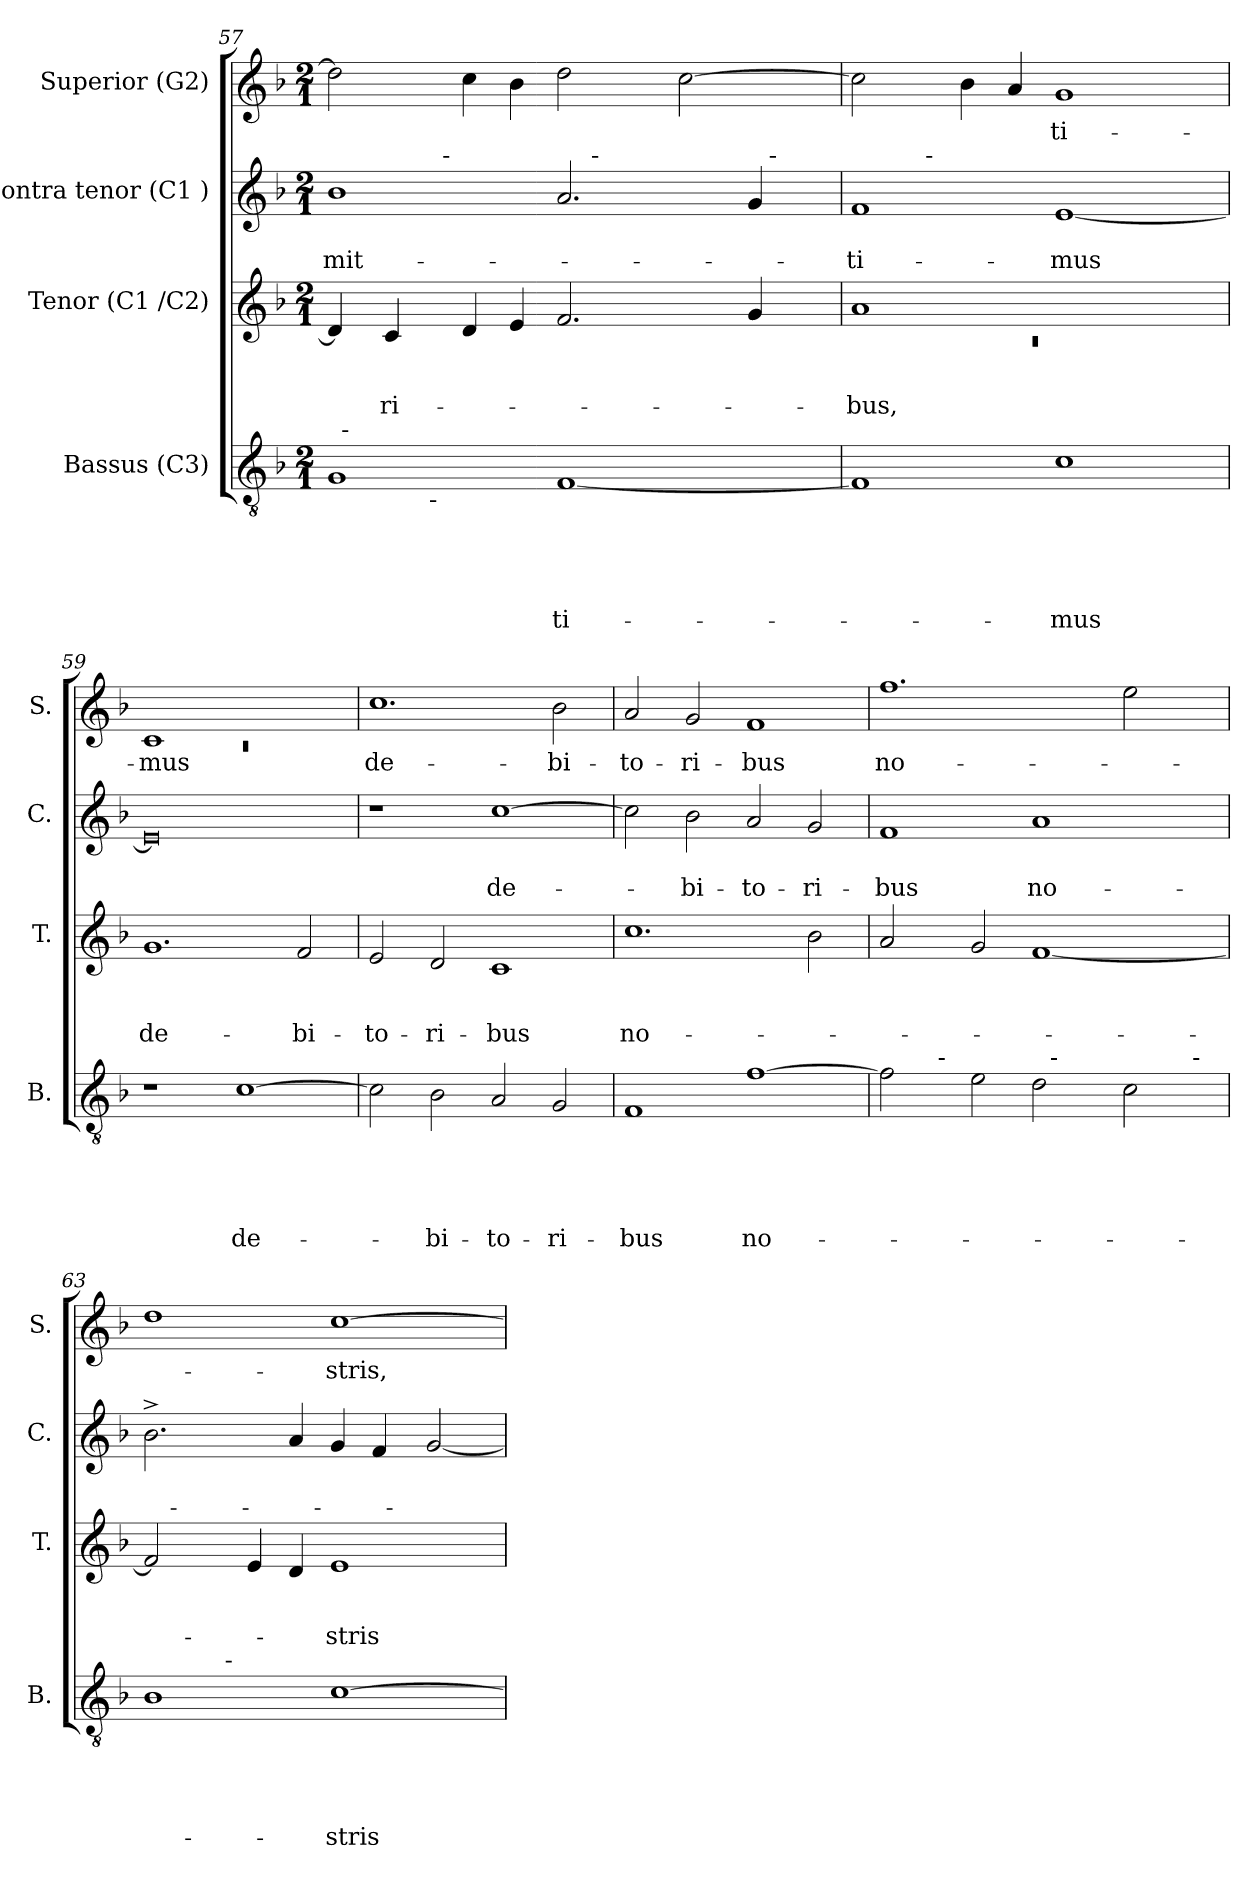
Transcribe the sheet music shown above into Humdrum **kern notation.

**kern	**text	**text	**text	**text	**text	**kern	**text	**text	**text	**kern	**text	**text	**kern	**text
*part4	*part4	*part4	*part4	*part4	*part4	*part3	*part3	*part3	*part3	*part2	*part2	*part2	*part1	*part1
*staff4	*staff4	*staff4	*staff4	*staff4	*staff4	*staff3	*staff3	*staff3	*staff3	*staff2	*staff2	*staff2	*staff1	*staff1
*I"Bassus (C3)	*	*	*	*	*	*I"Tenor (C1 /C2)	*	*	*	*I"Contra tenor (C1 )	*	*	*I"Superior (G2)	*
*I'B.	*	*	*	*	*	*I'T.	*	*	*	*I'C.	*	*	*I'S.	*
!!LO:PB:g=z
*clefGv2	*	*	*	*	*	*clefG2	*	*	*	*clefG2	*	*	*clefG2	*
*k[b-]	*	*	*	*	*	*k[b-]	*	*	*	*k[b-]	*	*	*k[b-]	*
*F:	*	*	*	*	*	*F:	*	*	*	*F:	*	*	*F:	*
*M2/1	*	*	*	*	*	*M2/1	*	*	*	*M2/1	*	*	*M2/1	*
=57	=57	=57	=57	=57	=57	=57	=57	=57	=57	=57	=57	=57	=57	=57
!	!	!	!	!	!	!	!	!	!	!	!	!LO:LY:b	!	!
*^	*	*	*	*	*	*	*	*	*	*^	*	*	*	*
*	*^	*	*	*	*	*	*	*	*	*	*	*^	*	*	*	*
*	*	*	*	*	*	*	*	*	*	*	*	*	*	*^	*	*	*	*
1G	32ryy	4ryy	.	.	.	.	.	4d/]	.	.	.	1b-	4..ryy	1ryy	1ryy	.	-mit-	2dd\]	.
!	!LO:TX:a:t=-	!	!	!	!	!	!	!	!	!	!	!	!	!	!	!	!	!	!
.	1ryy	.	.	.	.	.	.	.	.	.	.	.	.	.	.	.	.	.	.
!	!	!	!	!	!	!	!	!	!	!	!LO:LY:b	!	!	!	!	!	!	!	!
.	.	8ryy	.	.	.	.	.	4c/	.	.	-ri-	.	.	.	.	.	.	.	.
.	.	32ryy	.	.	.	.	.	.	.	.	.	.	.	.	.	.	.	.	.
!	!	!LO:TX:b:t=-	!	!	!	!	!	!	!	!	!	!	!	!	!	!	!	!	!
.	.	1ryy	.	.	.	.	.	.	.	.	.	.	.	.	.	.	.	.	.
!	!	!	!	!	!	!	!	!	!	!	!	!	!LO:TX:a:t=-	!	!	!	!	!	!
.	.	.	.	.	.	.	.	.	.	.	.	.	1ryy	.	.	.	.	.	.
.	.	.	.	.	.	.	.	4d/	.	.	.	.	.	.	.	.	.	4cc\	.
.	.	.	.	.	.	.	.	4e/	.	.	.	.	.	.	.	.	.	4b-\	.
!	!	!	!	!	!	!	!LO:LY:b	!	!	!	!	!	!	!	!	!	!	!	!
[<1F	.	.	.	.	.	.	-ti-	2.f/	.	.	.	2.a/	.	16.ryy	2ryy	.	.	2dd\	.
.	2ryy	.	.	.	.	.	.	.	.	.	.	.	.	.	.	.	.	.	.
!	!	!	!	!	!	!	!	!	!	!	!	!	!	!LO:TX:a:t=-	!	!	!	!	!
.	.	.	.	.	.	.	.	.	.	.	.	.	.	2ryy	.	.	.	.	.
.	.	2ryy	.	.	.	.	.	.	.	.	.	.	.	.	.	.	.	.	.
.	.	.	.	.	.	.	.	.	.	.	.	.	2ryy	.	.	.	.	.	.
.	.	.	.	.	.	.	.	.	.	.	.	.	.	.	4ryy	.	.	[>2cc\	.
.	4...ryy	.	.	.	.	.	.	.	.	.	.	.	.	.	.	.	.	.	.
.	.	.	.	.	.	.	.	.	.	.	.	.	.	4ryy	.	.	.	.	.
.	.	.	.	.	.	.	.	4g/	.	.	.	4g/	.	.	16ryy	.	.	.	.
!	!	!	!	!	!	!	!	!	!	!	!	!	!	!	!LO:TX:a:t=-	!	!	!	!
.	.	.	.	.	.	.	.	.	.	.	.	.	.	.	8.ryy	.	.	.	.
.	.	.	.	.	.	.	.	.	.	.	.	.	.	8ryy	.	.	.	.	.
.	.	16.ryy	.	.	.	.	.	.	.	.	.	.	.	.	.	.	.	.	.
.	.	.	.	.	.	.	.	.	.	.	.	.	16ryy	.	.	.	.	.	.
.	.	.	.	.	.	.	.	.	.	.	.	.	.	32ryy	.	.	.	.	.
=58	=58	=58	=58	=58	=58	=58	=58	=58	=58	=58	=58	=58	=58	=58	=58	=58	=58	=58	=58
*	*	*	*	*	*	*	*	*^	*	*	*	*	*	*	*	*	*	*	*
!	!	!	!	!	!	!	!	!	!LO:N:vis=1	!	!	!LO:LY:b	!	!	!	!	!	!LO:LY:b	!	!
*v	*v	*v	*	*	*	*	*	*	*	*	*	*	*	*v	*v	*v	*	*	*	*
1F]	.	.	.	.	.	1a	0rc	.	.	-bus,	1f	4ryy	.	-ti-	2cc\]	.
.	.	.	.	.	.	.	.	.	.	.	.	16.ryy	.	.	.	.
!	!	!	!	!	!	!	!	!	!	!	!	!LO:TX:a:t=-	!	!	!	!
.	.	.	.	.	.	.	.	.	.	.	.	1ryy	.	.	.	.
.	.	.	.	.	.	.	.	.	.	.	.	.	.	.	4b-\	.
.	.	.	.	.	.	.	.	.	.	.	.	.	.	.	4a/	.
!	!	!	!	!	!LO:LY:b	!	!	!	!	!	!	!	!	!LO:LY:b	!	!LO:LY:b
1c	.	.	.	.	-mus	1ryy	.	.	.	.	[<1e	.	.	-mus	1g	-ti-
.	.	.	.	.	.	.	.	.	.	.	.	2ryy	.	.	.	.
.	.	.	.	.	.	.	.	.	.	.	.	8ryy	.	.	.	.
.	.	.	.	.	.	.	.	.	.	.	.	32ryy	.	.	.	.
=59	=59	=59	=59	=59	=59	=59	=59	=59	=59	=59	=59	=59	=59	=59	=59	=59
*	*	*	*	*	*	*	*	*	*	*	*	*	*	*	*^	*
!	!	!	!	!	!	!	!	!	!	!LO:LY:b	!	!	!	!	!	!LO:N:vis=1	!LO:LY:b
*	*	*	*	*	*	*v	*v	*	*	*	*	*	*	*	*	*	*
*	*	*	*	*	*	*	*	*	*	*v	*v	*	*	*	*	*
1r	.	.	.	.	.	1.g	.	.	de-	0e]	.	.	1c	0rc	-mus
!	!	!	!	!	!LO:LY:b	!	!	!	!	!	!	!	!	!	!
[>1c	.	.	.	.	de-	.	.	.	.	.	.	.	1ryy	.	.
!	!	!	!	!	!	!	!	!	!LO:LY:b	!	!	!	!	!	!
.	.	.	.	.	.	2f/	.	.	-bi-	.	.	.	.	.	.
*	*	*	*	*	*	*	*	*	*	*	*	*	*v	*v	*
=60	=60	=60	=60	=60	=60	=60	=60	=60	=60	=60	=60	=60	=60	=60
!	!	!	!	!	!	!	!	!	!LO:LY:b	!	!	!	!	!LO:LY:b
2c\]	.	.	.	.	.	2e/	.	.	-to-	1r	.	.	1.cc	de-
!	!	!	!	!	!LO:LY:b	!	!	!	!LO:LY:b	!	!	!	!	!
2B-\	.	.	.	.	-bi-	2d/	.	.	-ri-	.	.	.	.	.
!	!	!	!	!	!LO:LY:b	!	!	!	!LO:LY:b	!	!	!LO:LY:b	!	!
2A/	.	.	.	.	-to-	1c	.	.	-bus	[>1cc	.	de-	.	.
!	!	!	!	!	!LO:LY:b	!	!	!	!	!	!	!	!	!LO:LY:b
2G/	.	.	.	.	-ri-	.	.	.	.	.	.	.	2b-\	-bi-
=61	=61	=61	=61	=61	=61	=61	=61	=61	=61	=61	=61	=61	=61	=61
!	!	!	!	!	!LO:LY:b	!	!	!	!LO:LY:b	!	!	!	!	!LO:LY:b
1F	.	.	.	.	-bus	1.cc	.	.	no-	2cc\]	.	.	2a/	-to-
!	!	!	!	!	!	!	!	!	!	!	!	!LO:LY:b	!	!LO:LY:b
.	.	.	.	.	.	.	.	.	.	2b-\	.	-bi-	2g/	-ri-
!	!	!	!	!	!LO:LY:b	!	!	!	!	!	!	!LO:LY:b	!	!LO:LY:b
[<1f	.	.	.	.	no-	.	.	.	.	2a/	.	-to-	1f	-bus
!	!	!	!	!	!	!	!	!	!	!	!	!LO:LY:b	!	!
.	.	.	.	.	.	2b-\	.	.	.	2g/	.	-ri-	.	.
!!LO:LB:g=z
=62	=62	=62	=62	=62	=62	=62	=62	=62	=62	=62	=62	=62	=62	=62
!	!	!	!	!	!	!	!	!	!	!	!	!LO:LY:b	!	!LO:LY:b
*^	*	*	*	*	*	*	*	*	*	*	*	*	*	*
*	*^	*	*	*	*	*	*	*	*	*	*	*	*	*	*
*	*	*^	*	*	*	*	*	*	*	*	*	*	*	*	*	*
2f\]	4ryy	1ryy	1ryy	.	.	.	.	.	2a/	.	.	.	1f	.	-bus	1.ff	no-
.	16ryy	.	.	.	.	.	.	.	.	.	.	.	.	.	.	.	.
!	!LO:TX:a:t=-	!	!	!	!	!	!	!	!	!	!	!	!	!	!	!	!
.	1ryy	.	.	.	.	.	.	.	.	.	.	.	.	.	.	.	.
2e\	.	.	.	.	.	.	.	.	2g/	.	.	.	.	.	.	.	.
!	!	!	!	!	!	!	!	!	!	!	!	!	!	!	!LO:LY:b	!	!
2d\	.	16ryy	2ryy	.	.	.	.	.	[<1f	.	.	.	1a	.	no-	.	.
!	!	!LO:TX:a:t=-	!	!	!	!	!	!	!	!	!	!	!	!	!	!	!
.	.	2...ryy	.	.	.	.	.	.	.	.	.	.	.	.	.	.	.
.	2ryy	.	.	.	.	.	.	.	.	.	.	.	.	.	.	.	.
2c\	.	.	4ryy	.	.	.	.	.	.	.	.	.	.	.	.	2ee\	.
.	.	.	16.ryy	.	.	.	.	.	.	.	.	.	.	.	.	.	.
.	8.ryy	.	.	.	.	.	.	.	.	.	.	.	.	.	.	.	.
!	!	!	!LO:TX:a:t=-	!	!	!	!	!	!	!	!	!	!	!	!	!	!
.	.	.	8ryy	.	.	.	.	.	.	.	.	.	.	.	.	.	.
.	.	.	32ryy	.	.	.	.	.	.	.	.	.	.	.	.	.	.
*	*v	*v	*v	*	*	*	*	*	*	*	*	*	*	*	*	*	*
=63	=63	=63	=63	=63	=63	=63	=63	=63	=63	=63	=63	=63	=63	=63	=63
1B-	4ryy	.	.	.	.	.	2f/]	.	.	.	2.b-^>\	.	.	1dd	.
.	8ryy	.	.	.	.	.	.	.	.	.	.	.	.	.	.
.	32ryy	.	.	.	.	.	.	.	.	.	.	.	.	.	.
!	!LO:TX:a:t=-	!	!	!	!	!	!	!	!	!	!	!	!	!	!
.	1ryy	.	.	.	.	.	.	.	.	.	.	.	.	.	.
.	.	.	.	.	.	.	4e/	.	.	.	.	.	.	.	.
.	.	.	.	.	.	.	4d/	.	.	.	4a/	.	.	.	.
!	!	!	!	!	!	!LO:LY:b	!	!	!	!LO:LY:b	!	!	!	!	!LO:LY:b
[>1c	.	.	.	.	.	-stris	1e	.	.	-stris	4g/	.	.	[>1cc	-stris,
.	.	.	.	.	.	.	.	.	.	.	4f/	.	.	.	.
.	2ryy	.	.	.	.	.	.	.	.	.	.	.	.	.	.
.	.	.	.	.	.	.	.	.	.	.	[<2g/	.	.	.	.
.	16.ryy	.	.	.	.	.	.	.	.	.	.	.	.	.	.
*v	*v	*	*	*	*	*	*	*	*	*	*	*	*	*	*
=	=	=	=	=	=	=	=	=	=	=	=	=	=	=
*-	*-	*-	*-	*-	*-	*-	*-	*-	*-	*-	*-	*-	*-	*-
